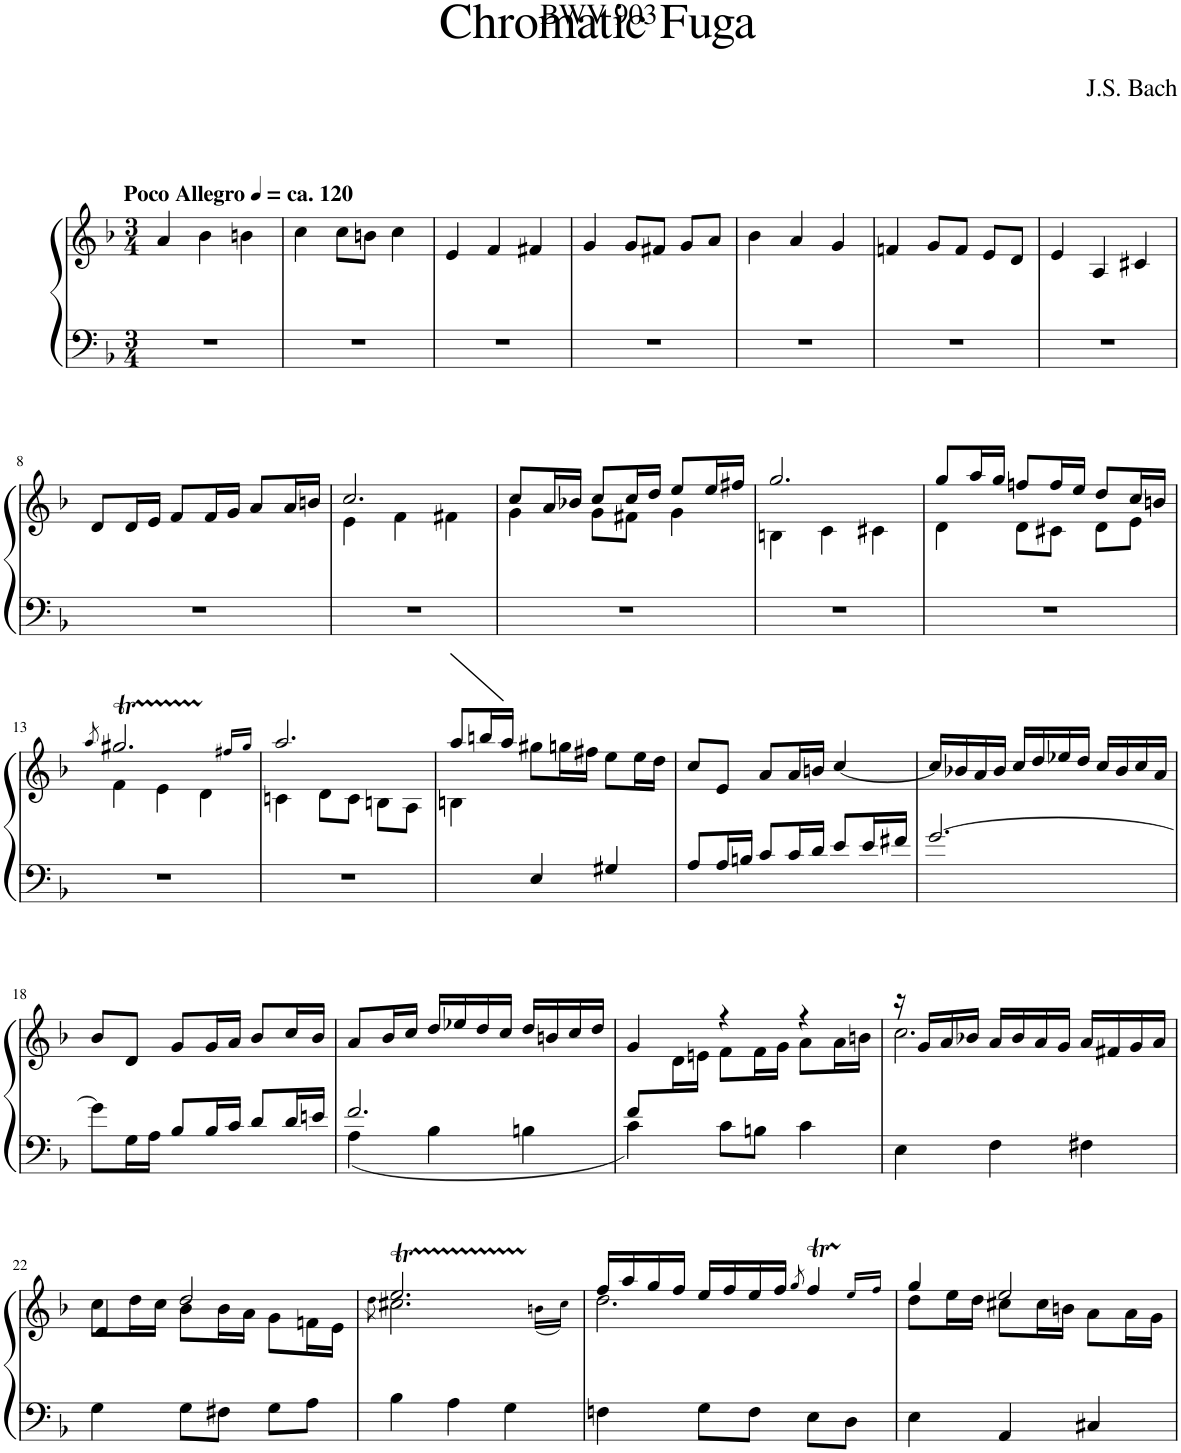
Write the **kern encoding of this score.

**kern	**kern
*part1	*part1
*staff2	*staff1
*I"Organ	*
*clefF4	*clefG2
*k[b-]	*k[b-]
*M3/4	*M3/4
=1	=1
!	!LO:TX:a:B:t=Poco Allegro
!	!LO:TX:a:B:t=ca. 120
2.r	4a/
.	4b-\
.	4bn\
=2	=2
2.r	4cc\
.	8cc\L
.	8bn\J
.	4cc\
=3	=3
2.r	4e/
.	4f/
.	4f#X/
=4	=4
2.r	4g/
.	8g/L
.	8f#X/J
.	8g/L
.	8a/J
=5	=5
2.r	4b-\
.	4a/
.	4g/
=6	=6
2.r	4fn/
.	8g/L
.	8f/J
.	8e/L
.	8d/J
=7	=7
2.r	4e/
.	4A/
.	4c#X/
!!LO:LB:g=z
=8	=8
2.r	8d/L
.	16d/L
.	16e/JJ
.	8f/L
.	16f/L
.	16g/JJ
.	8a/L
.	16a/L
.	16bn/JJ
=9	=9
*	*^
2.r	2.cc/	4e\
.	.	4f\
.	.	4f#X\
=10	=10	=10
2.r	8cc/L	4g\
.	16a/L	.
.	16b-X/JJ	.
.	8cc/L	8g\L
.	16cc/L	8f#X\J
.	16dd/JJ	.
.	8ee/L	4g\
.	16ee/L	.
.	16ff#X/JJ	.
=11	=11	=11
2.r	2.gg/	4Bn\
.	.	4c\
.	.	4c#X\
=12	=12	=12
2.r	8gg/L	4d\
.	16aa/L	.
.	16gg/JJ	.
.	8ffn/L	8d\L
.	16ff/L	8c#X\J
.	16ee/JJ	.
.	8dd/L	8d\L
.	16cc/L	8e\J
.	16bn/JJ	.
*	*v	*v
!!LO:LB:g=z
=13	=13
.	8qaa/
*	*^
*	*	*^
2.r	2.gg#Xt/	4f\	8ryy
*	*	*v	*v
.	.	4e\
.	.	4d\
*	*	*^
.	.	.	16ff#X!/LL
.	.	.	16gg#!/JJ
*	*	*v	*v
=14	=14	=14
2.r	2.aa/	4cn\
.	.	8d\L
.	.	8c\J
.	.	8Bn\L
.	.	8A\J
=15	=15	=15
4ryy	8aa/L	4Bn\
.	16bbn/L	.
.	16aa/JJ	.
4E/	8gg#X\L	2ryy
.	16ggn\L	.
.	16ff#X\JJ	.
4G#X/	8ee\L	.
.	16ee\L	.
.	16dd\JJ	.
*	*v	*v
=16	=16
8A/L	8cc/L
16A/L	8e/J
16Bn/JJ	.
8c/L	8a/L
16c/L	16a/L
16d/JJ	16bn/JJ
8e/L	[4cc/
16e/L	.
16f#X/JJ	.
=17	=17
[2.g/	16cc/LL]
.	16b-X/
.	16a/
.	16b-/JJ
.	16cc/LL
.	16dd/
.	16ee-X/
.	16dd/JJ
.	16cc/LL
.	16b-/
.	16cc/
.	16a/JJ
!!LO:LB:g=z
=18	=18
8g\L]	8b-/L
16G\L	8d/J
16A\JJ	.
8B-/L	8g/L
16B-/L	16g/L
16c/JJ	16a/JJ
8d/L	8b-/L
16d/L	16cc/L
16en/JJ	16b-/JJ
=19	=19
*^	*
2.f/	4A\	8a/L
.	.	16b-/L
.	.	16cc/JJ
.	4B-\	16dd/LL
.	.	16ee-X/
.	.	16dd/
.	.	16cc/JJ
.	4Bn\	16dd/LL
.	.	16bn/
.	.	16cc/
.	.	16dd/JJ
=20	=20	=20
*	*^	*^
8f/L	2.ryy	4c\	4g/	8ryy
2ryy	.	.	.	16d\L
.	.	.	.	16en\JJ
.	.	8c\L	4r	8f\L
.	.	8Bn\J	.	16f\L
.	.	.	.	16g\JJ
.	.	4c\	4r	8a\L
8ryy	.	.	.	16a\L
.	.	.	.	16bn\JJ
*v	*v	*v	*	*
=21	=21	=21
4E\	16r	2.cc\
.	16g/LL	.
.	16a/	.
.	16b-X/JJ	.
4F\	16a/LL	.
.	16b-/	.
.	16a/	.
.	16g/JJ	.
4F#X\	16a/LL	.
.	16f#X/	.
.	16g/	.
.	16a/JJ	.
!!LO:LB:g=z	!!
=22	=22	=22
4G\	4d/	8cc\L
.	.	16dd\L
.	.	16cc\JJ
8G\L	2dd/	8b-\L
8F#X\J	.	16b-\L
.	.	16a\JJ
8G\L	.	8g\L
8A\J	.	16fn\L
.	.	16e\JJ
=23	=23	=23
.	.	8qdd\
*	*	*^
4B-\	2.eet/	2.cc#X\	8ryy
*	*	*v	*v
4A\	.	.
4G\	.	.
*	*	*^
.	.	.	(16bn!\LL
.	.	.	16cc#!\JJ)
=24	=24	=24	=24
4Fn\	16ff/LL	2.dd\	8ryy
.	16aa/	.	.
*	*	*v	*v
.	16gg/	.
.	16ff/JJ	.
8G\L	16ee/LL	.
.	16ff/	.
8F\J	16ee/	.
.	16ff/JJ	.
.	8qgg/	.
8E\L	4ffT/	.
*	*	*^
8D\J	.	.	16ee!/LL
.	.	.	16ff!/JJ
*	*	*v	*v
=25	=25	=25
4E\	4gg/	8dd\L
.	.	16ee\L
.	.	16dd\JJ
4AA/	2ee/	8cc#X\L
.	.	16cc#\L
.	.	16bn\JJ
4C#X/	.	8a\L
.	.	16a\L
.	.	16g\JJ
*	*v	*v
=	=
*-	*-
